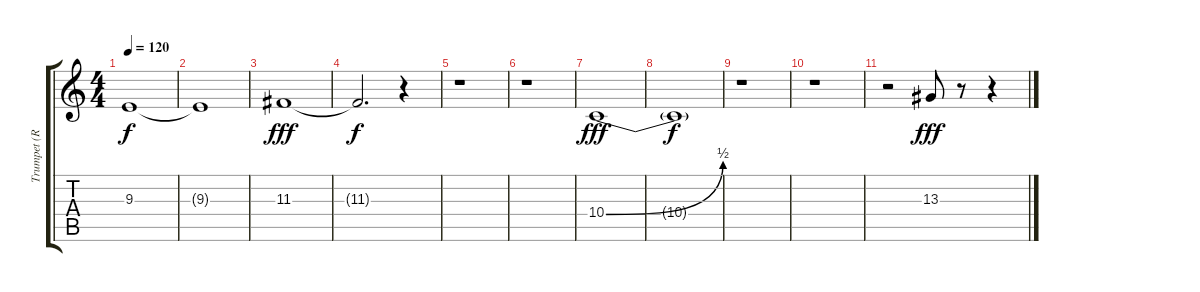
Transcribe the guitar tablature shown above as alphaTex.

\track ("Trumpet (Randy Brecker)" "Trumpet (R") {instrument trumpet}
\staff {score tabs}
\tuning (E4 B3 G3 D3 A2 E2) {hide}
\ts (4 4)
\tempo 120
\clef g2
\ks c
9.3{t}.1{dy f} |
9.3{t}.1 |
11.3.1{dy fff} |
11.3{t}.2{d dy f} r.4 |
r.1 |
r.1 |
10.4{be (bend 0 0 60 2)}.1{dy fff} |
10.4{t}.1{dy f} |
r.1 |
r.1 |
r.2 13.3.8{dy fff} r.8 r.4
